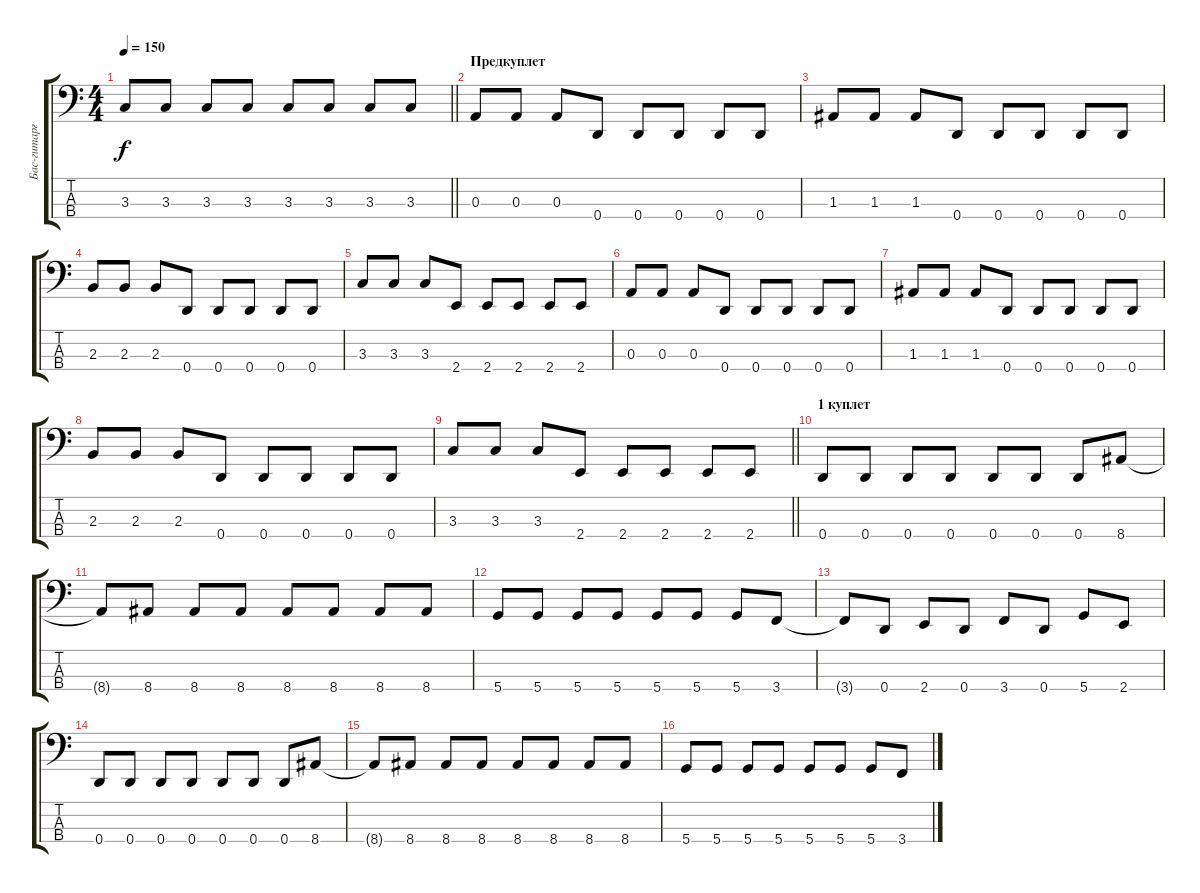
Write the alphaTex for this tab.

\track ("Бас-гитарга" "Бас-гитарг") {instrument electricbasspick}
\staff {score tabs}
\tuning (G2 D2 A1 D1) {hide}
\ts (4 4)
\tempo 150
\clef f4
\barLineRight lightlight
\ks c
3.3.8{dy f} 3.3.8 3.3.8 3.3.8 3.3.8 3.3.8 3.3.8 3.3.8 |
\section ("" "Предкуплет")
0.3.8 0.3.8 0.3.8 0.4.8 0.4.8 0.4.8 0.4.8 0.4.8 |
1.3.8 1.3.8 1.3.8 0.4.8 0.4.8 0.4.8 0.4.8 0.4.8 |
2.3.8 2.3.8 2.3.8 0.4.8 0.4.8 0.4.8 0.4.8 0.4.8 |
3.3.8 3.3.8 3.3.8 2.4.8 2.4.8 2.4.8 2.4.8 2.4.8 |
0.3.8 0.3.8 0.3.8 0.4.8 0.4.8 0.4.8 0.4.8 0.4.8 |
1.3.8 1.3.8 1.3.8 0.4.8 0.4.8 0.4.8 0.4.8 0.4.8 |
2.3.8 2.3.8 2.3.8 0.4.8 0.4.8 0.4.8 0.4.8 0.4.8 |
\barLineRight lightlight
3.3.8 3.3.8 3.3.8 2.4.8 2.4.8 2.4.8 2.4.8 2.4.8 |
\section ("" "1 куплет")
0.4.8 0.4.8 0.4.8 0.4.8 0.4.8 0.4.8 0.4.8 8.4.8 |
8.4{t}.8 8.4.8 8.4.8 8.4.8 8.4.8 8.4.8 8.4.8 8.4.8 |
5.4.8 5.4.8 5.4.8 5.4.8 5.4.8 5.4.8 5.4.8 3.4.8 |
3.4{t}.8 0.4.8 2.4.8 0.4.8 3.4.8 0.4.8 5.4.8 2.4.8 |
0.4.8 0.4.8 0.4.8 0.4.8 0.4.8 0.4.8 0.4.8 8.4.8 |
8.4{t}.8 8.4.8 8.4.8 8.4.8 8.4.8 8.4.8 8.4.8 8.4.8 |
5.4.8 5.4.8 5.4.8 5.4.8 5.4.8 5.4.8 5.4.8 3.4.8
